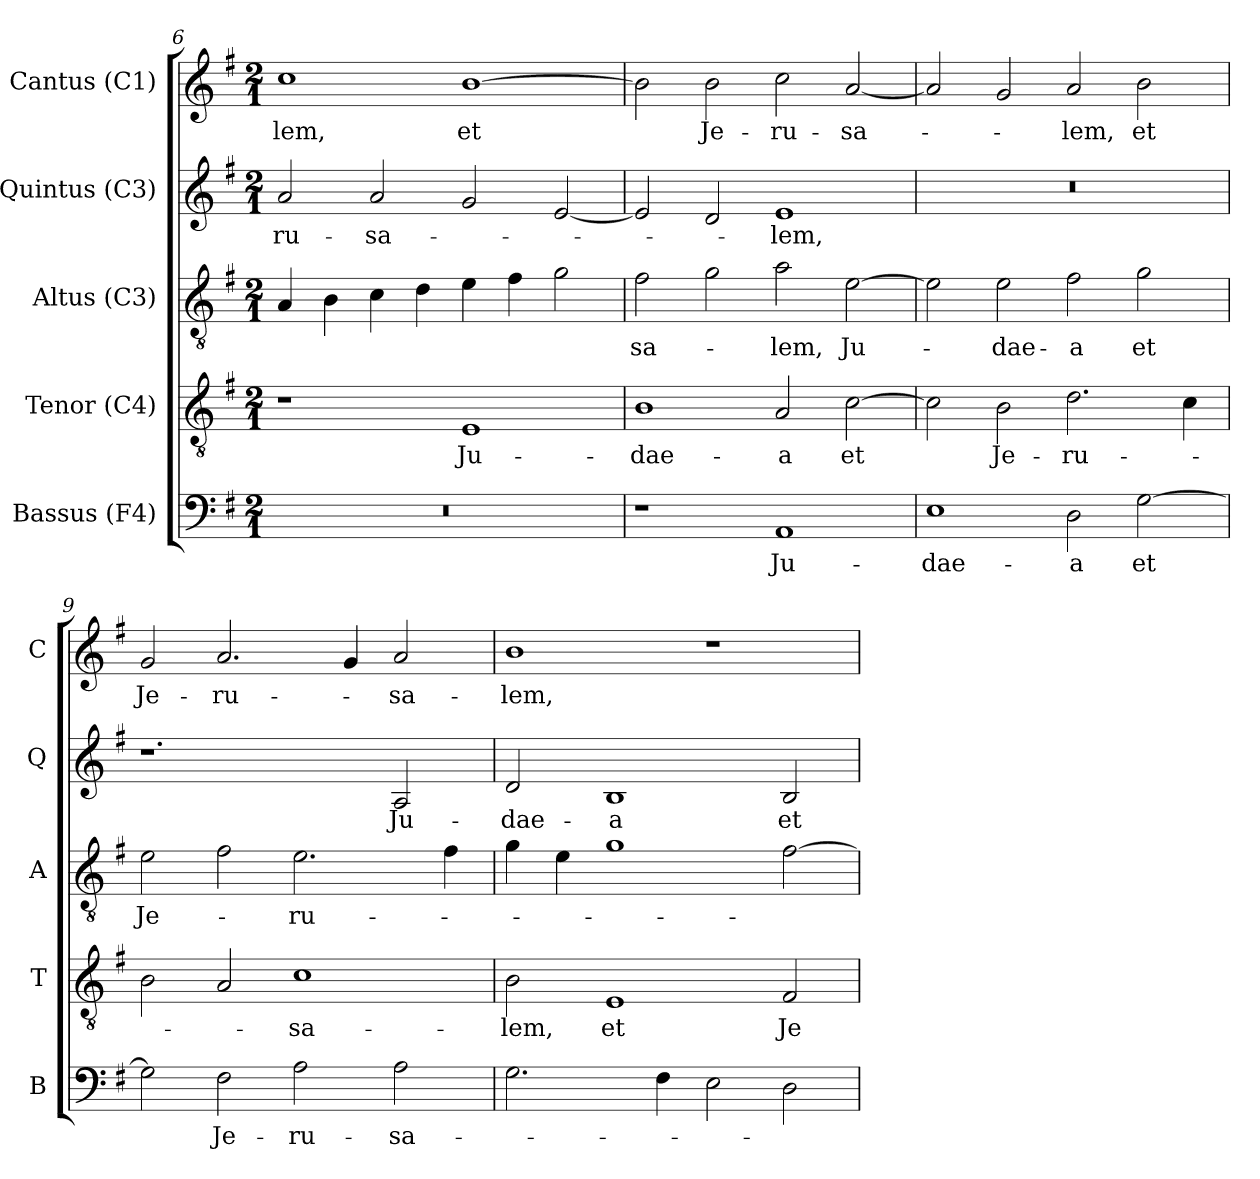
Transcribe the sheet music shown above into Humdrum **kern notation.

**kern	**text	**kern	**text	**kern	**text	**kern	**text	**kern	**text
*part5	*part5	*part4	*part4	*part3	*part3	*part2	*part2	*part1	*part1
*staff5	*staff5	*staff4	*staff4	*staff3	*staff3	*staff2	*staff2	*staff1	*staff1
*I"Bassus (F4)	*	*I"Tenor (C4)	*	*I"Altus (C3)	*	*I"Quintus (C3)	*	*I"Cantus (C1)	*
*I'B	*	*I'T	*	*I'A	*	*I'Q	*	*I'C	*
!!LO:LB:g=z
*clefF4	*	*clefGv2	*	*clefGv2	*	*clefG2	*	*clefG2	*
*k[f#]	*	*k[f#]	*	*k[f#]	*	*k[f#]	*	*k[f#]	*
*G:	*	*G:	*	*G:	*	*G:	*	*G:	*
*M2/1	*	*M2/1	*	*M2/1	*	*M2/1	*	*M2/1	*
=6	=6	=6	=6	=6	=6	=6	=6	=6	=6
!LO:N:vis=1	!	!	!	!	!	!	!	!	!
!	!	!	!	!	!	!	!LO:LY:b:color=#000000	!	!
!	!	!	!	!	!	!	!	!	!LO:LY:b:color=#000000
0r	.	1r	.	4Ai/	.	2ai/	-ru-	1cci	-lem,
.	.	.	.	4Bi\	.	.	.	.	.
!	!	!	!	!	!	!	!LO:LY:b:color=#000000	!	!
.	.	.	.	4ci\	.	2ai/	-sa-	.	.
.	.	.	.	4di\	.	.	.	.	.
!	!	!	!LO:LY:b:color=#000000	!	!	!	!	!	!
!	!	!	!	!	!	!	!	!	!LO:LY:b:color=#000000
.	.	1Ei	Ju-	4ei\	.	2gi/	.	[1bi	et
.	.	.	.	4f#i\	.	.	.	.	.
.	.	.	.	2gi\	.	[2ei/	.	.	.
=7	=7	=7	=7	=7	=7	=7	=7	=7	=7
!	!	!	!LO:LY:b:color=#000000	!	!	!	!	!	!
!	!	!	!	!	!LO:LY:b:color=#000000	!	!	!	!
1r	.	1Bi	-dae-	2f#i\	-sa-	2ei/]	.	2bi\]	.
!	!	!	!	!	!	!	!	!	!LO:LY:b:color=#000000
.	.	.	.	2gi\	.	2di/	.	2bi\	Je-
!	!LO:LY:b:color=#000000	!	!	!	!	!	!	!	!
!	!	!	!LO:LY:b:color=#000000	!	!	!	!	!	!
!	!	!	!	!	!LO:LY:b:color=#000000	!	!	!	!
!	!	!	!	!	!	!	!LO:LY:b:color=#000000	!	!
!	!	!	!	!	!	!	!	!	!LO:LY:b:color=#000000
1AAi	Ju-	2Ai/	-a	2ai\	-lem,	1ei	-lem,	2cci\	-ru-
!	!	!	!LO:LY:b:color=#000000	!	!	!	!	!	!
!	!	!	!	!	!LO:LY:b:color=#000000	!	!	!	!
!	!	!	!	!	!	!	!	!	!LO:LY:b:color=#000000
.	.	[2ci\	et	[2ei\	Ju-	.	.	[2ai/	-sa-
=8	=8	=8	=8	=8	=8	=8	=8	=8	=8
!	!LO:LY:b:color=#000000	!	!	!	!	!LO:N:vis=1	!	!	!
1Ei	-dae-	2ci\]	.	2ei\]	.	0r	.	2ai/]	.
!	!	!	!LO:LY:b:color=#000000	!	!	!	!	!	!
!	!	!	!	!	!LO:LY:b:color=#000000	!	!	!	!
.	.	2Bi\	Je-	2ei\	-dae-	.	.	2gi/	.
!	!LO:LY:b:color=#000000	!	!	!	!	!	!	!	!
!	!	!	!LO:LY:b:color=#000000	!	!	!	!	!	!
!	!	!	!	!	!LO:LY:b:color=#000000	!	!	!	!
!	!	!	!	!	!	!	!	!	!LO:LY:b:color=#000000
2Di\	-a	2.di\	-ru-	2f#i\	-a	.	.	2ai/	-lem,
!	!LO:LY:b:color=#000000	!	!	!	!	!	!	!	!
!	!	!	!	!	!LO:LY:b:color=#000000	!	!	!	!
!	!	!	!	!	!	!	!	!	!LO:LY:b:color=#000000
[2Gi\	et	.	.	2gi\	et	.	.	2bi\	et
.	.	4ci\	.	.	.	.	.	.	.
=9	=9	=9	=9	=9	=9	=9	=9	=9	=9
!	!	!	!	!	!LO:LY:b:color=#000000	!	!	!	!
!	!	!	!	!	!	!	!	!	!LO:LY:b:color=#000000
2Gi\]	.	2Bi\	.	2ei\	Je-	1.r	.	2gi/	Je-
!	!LO:LY:b:color=#000000	!	!	!	!	!	!	!	!
!	!	!	!	!	!	!	!	!	!LO:LY:b:color=#000000
2F#i\	Je-	2Ai/	.	2f#i\	.	.	.	2.ai/	-ru-
!	!LO:LY:b:color=#000000	!	!	!	!	!	!	!	!
!	!	!	!LO:LY:b:color=#000000	!	!	!	!	!	!
!	!	!	!	!	!LO:LY:b:color=#000000	!	!	!	!
2Ai\	-ru-	1ci	-sa-	2.ei\	-ru-	.	.	.	.
.	.	.	.	.	.	.	.	4gi/	.
!	!LO:LY:b:color=#000000	!	!	!	!	!	!	!	!
!	!	!	!	!	!	!	!LO:LY:b:color=#000000	!	!
!	!	!	!	!	!	!	!	!	!LO:LY:b:color=#000000
2Ai\	-sa-	.	.	.	.	2Ai/	Ju-	2ai/	-sa-
.	.	.	.	4f#i\	.	.	.	.	.
=10	=10	=10	=10	=10	=10	=10	=10	=10	=10
!	!	!	!LO:LY:b:color=#000000	!	!	!	!	!	!
!	!	!	!	!	!	!	!LO:LY:b:color=#000000	!	!
!	!	!	!	!	!	!	!	!	!LO:LY:b:color=#000000
2.Gi\	.	2Bi\	-lem,	4gi\	.	2di/	-dae-	1bi	-lem,
.	.	.	.	4ei\	.	.	.	.	.
!	!	!	!LO:LY:b:color=#000000	!	!	!	!	!	!
!	!	!	!	!	!	!	!LO:LY:b:color=#000000	!	!
.	.	1Ei	et	1gi	.	1Bi	-a	.	.
4F#i\	.	.	.	.	.	.	.	.	.
2Ei\	.	.	.	.	.	.	.	1r	.
!	!	!	!LO:LY:b:color=#000000	!	!	!	!	!	!
!	!	!	!	!	!	!	!LO:LY:b:color=#000000	!	!
2Di\	.	2F#i/	Je-	[2f#i\	.	2Bi/	et	.	.
=	=	=	=	=	=	=	=	=	=
*-	*-	*-	*-	*-	*-	*-	*-	*-	*-
